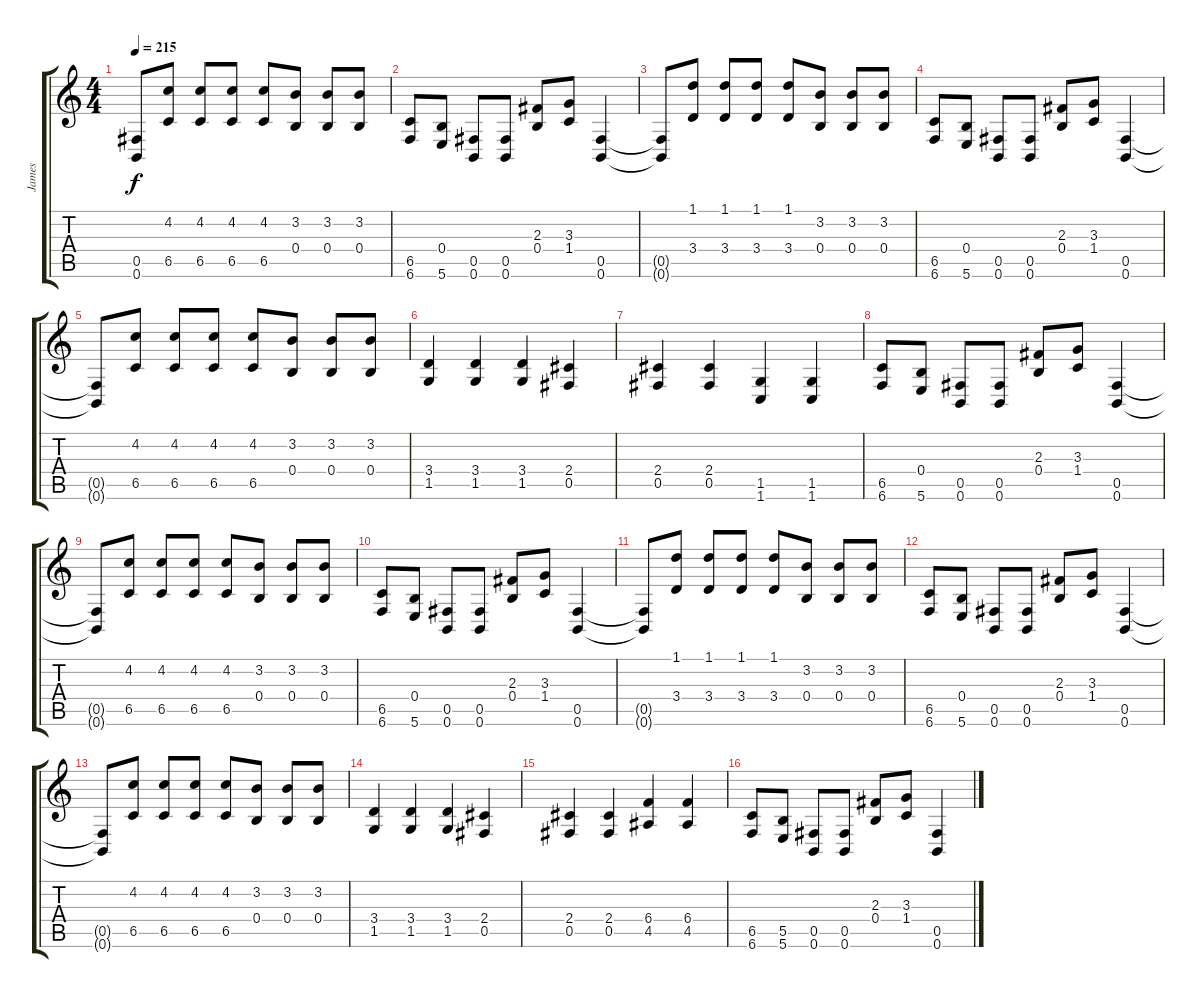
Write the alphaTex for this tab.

\track ("James" "James") {instrument distortionguitar}
\staff {score tabs}
\tuning (Db4 Ab3 E3 B2 Gb2 B1) {hide}
\ts (4 4)
\tempo 215
\clef g2
\ks c
(0.5{t} 0.6{t}).8{dy f} (4.2 6.5).8 (4.2 6.5).8 (4.2 6.5).8 (4.2 6.5).8 (3.2 0.4).8 (3.2 0.4).8 (3.2 0.4).8 |
(6.5 6.6).8 (0.4 5.6).8 (0.5 0.6).8 (0.5 0.6).8 (2.3 0.4).8 (3.3 1.4).8 (0.5 0.6).4 |
(0.5{t} 0.6{t}).8 (1.1 3.4).8 (1.1 3.4).8 (1.1 3.4).8 (1.1 3.4).8 (3.2 0.4).8 (3.2 0.4).8 (3.2 0.4).8 |
(6.5 6.6).8 (0.4 5.6).8 (0.5 0.6).8 (0.5 0.6).8 (2.3 0.4).8 (3.3 1.4).8 (0.5 0.6).4 |
(0.5{t} 0.6{t}).8 (4.2 6.5).8 (4.2 6.5).8 (4.2 6.5).8 (4.2 6.5).8 (3.2 0.4).8 (3.2 0.4).8 (3.2 0.4).8 |
(3.4 1.5).4 (3.4 1.5).4 (3.4 1.5).4 (2.4 0.5).4 |
(2.4 0.5).4 (2.4 0.5).4 (1.5 1.6).4 (1.5 1.6).4 |
(6.5 6.6).8 (0.4 5.6).8 (0.5 0.6).8 (0.5 0.6).8 (2.3 0.4).8 (3.3 1.4).8 (0.5 0.6).4 |
(0.5{t} 0.6{t}).8 (4.2 6.5).8 (4.2 6.5).8 (4.2 6.5).8 (4.2 6.5).8 (3.2 0.4).8 (3.2 0.4).8 (3.2 0.4).8 |
(6.5 6.6).8 (0.4 5.6).8 (0.5 0.6).8 (0.5 0.6).8 (2.3 0.4).8 (3.3 1.4).8 (0.5 0.6).4 |
(0.5{t} 0.6{t}).8 (1.1 3.4).8 (1.1 3.4).8 (1.1 3.4).8 (1.1 3.4).8 (3.2 0.4).8 (3.2 0.4).8 (3.2 0.4).8 |
(6.5 6.6).8 (0.4 5.6).8 (0.5 0.6).8 (0.5 0.6).8 (2.3 0.4).8 (3.3 1.4).8 (0.5 0.6).4 |
(0.5{t} 0.6{t}).8 (4.2 6.5).8 (4.2 6.5).8 (4.2 6.5).8 (4.2 6.5).8 (3.2 0.4).8 (3.2 0.4).8 (3.2 0.4).8 |
(3.4 1.5).4 (3.4 1.5).4 (3.4 1.5).4 (2.4 0.5).4 |
(2.4 0.5).4 (2.4 0.5).4 (6.4 4.5).4 (6.4 4.5).4 |
(6.5 6.6).8 (5.5 5.6).8 (0.5 0.6).8 (0.5 0.6).8 (2.3 0.4).8 (3.3 1.4).8 (0.5 0.6).4
